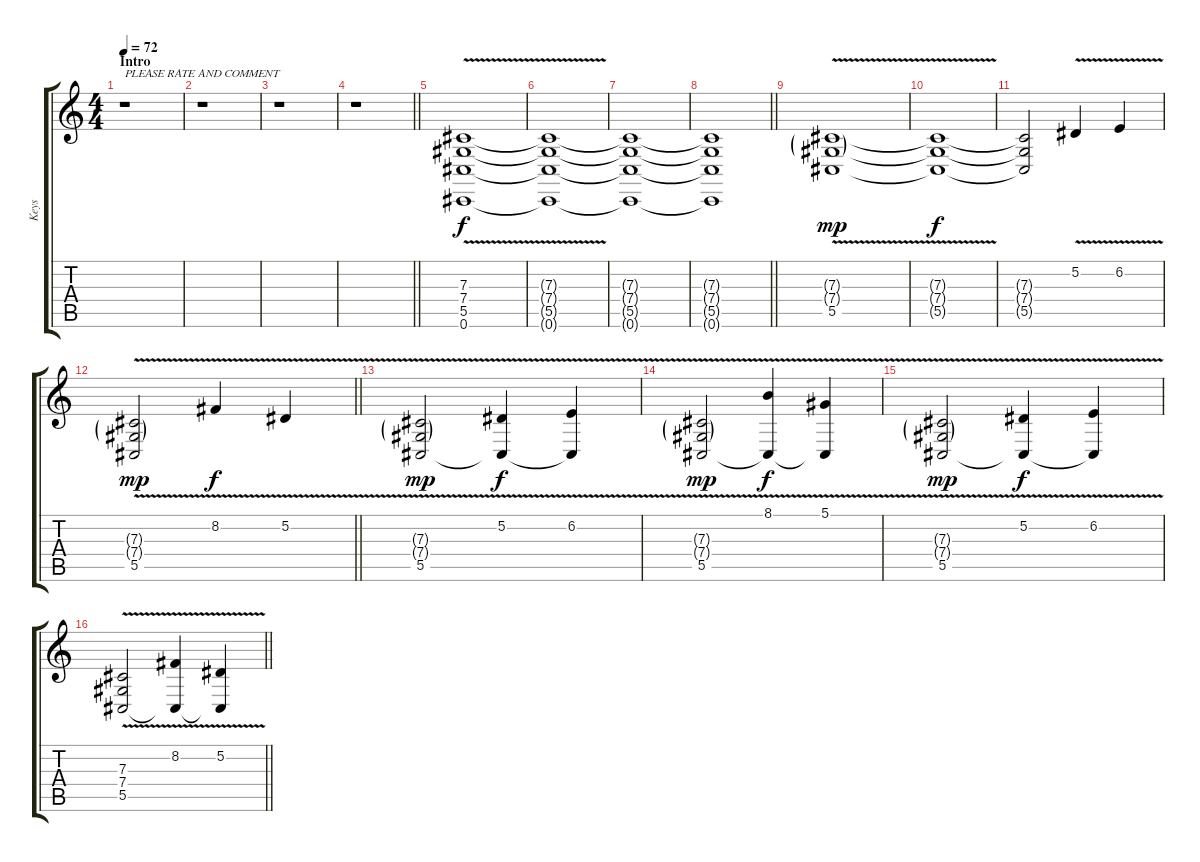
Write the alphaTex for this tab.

\track ("Keys" "Keys") {instrument drawbarorgan}
\staff {score tabs}
\tuning (Eb4 Bb3 Gb3 Db3 Ab2 Db2) {hide}
\ts (4 4)
\section ("" "Intro")
\tempo 72
\clef g2
\ks c
r.1{txt "PLEASE RATE AND COMMENT" dy f instrument drawbarorgan} |
r.1 |
r.1 |
\barLineRight lightlight
r.1{volume 0} |
\section ("" "")
(7.3{v} 7.4{v} 5.5{v} 0.6{v}).1{volume 11} |
(7.3{t} 7.4{t} 5.5{t} 0.6{t}).1 |
(7.3{t} 7.4{t} 5.5{t} 0.6{t}).1 |
\barLineRight lightlight
(7.3{t} 7.4{t} 5.5{t} 0.6{t}).1 |
\section ("" "")
(7.3{v g} 7.4{v g} 5.5{v}).1{dy mp} |
(7.3{t} 7.4{t} 5.5{t}).1{dy f} |
(7.3{t} 7.4{t} 5.5{t}).2 5.2{v}.4 6.2{v}.4 |
\barLineRight lightlight
(7.3{v g} 7.4{v g} 5.5{v}).2{dy mp} 8.2{v}.4{dy f} 5.2{v}.4 |
\section ("" "")
(7.3{v g} 7.4{v g} 5.5{v}).2{dy mp} (5.2{v} 5.5{t}).4{dy f} (6.2{v} 5.5{t}).4 |
(7.3{v g} 7.4{v g} 5.5{v}).2{dy mp} (8.1{v} 5.5{t}).4{dy f} (5.1{v} 5.5{t}).4 |
(7.3{v g} 7.4{v g} 5.5{v}).2{dy mp} (5.2{v} 5.5{t}).4{dy f} (6.2{v} 5.5{t}).4 |
\barLineRight lightlight
(7.3{v} 7.4{v} 5.5{v}).2 (8.2{v} 5.5{t}).4 (5.2{v} 5.5{t}).4
